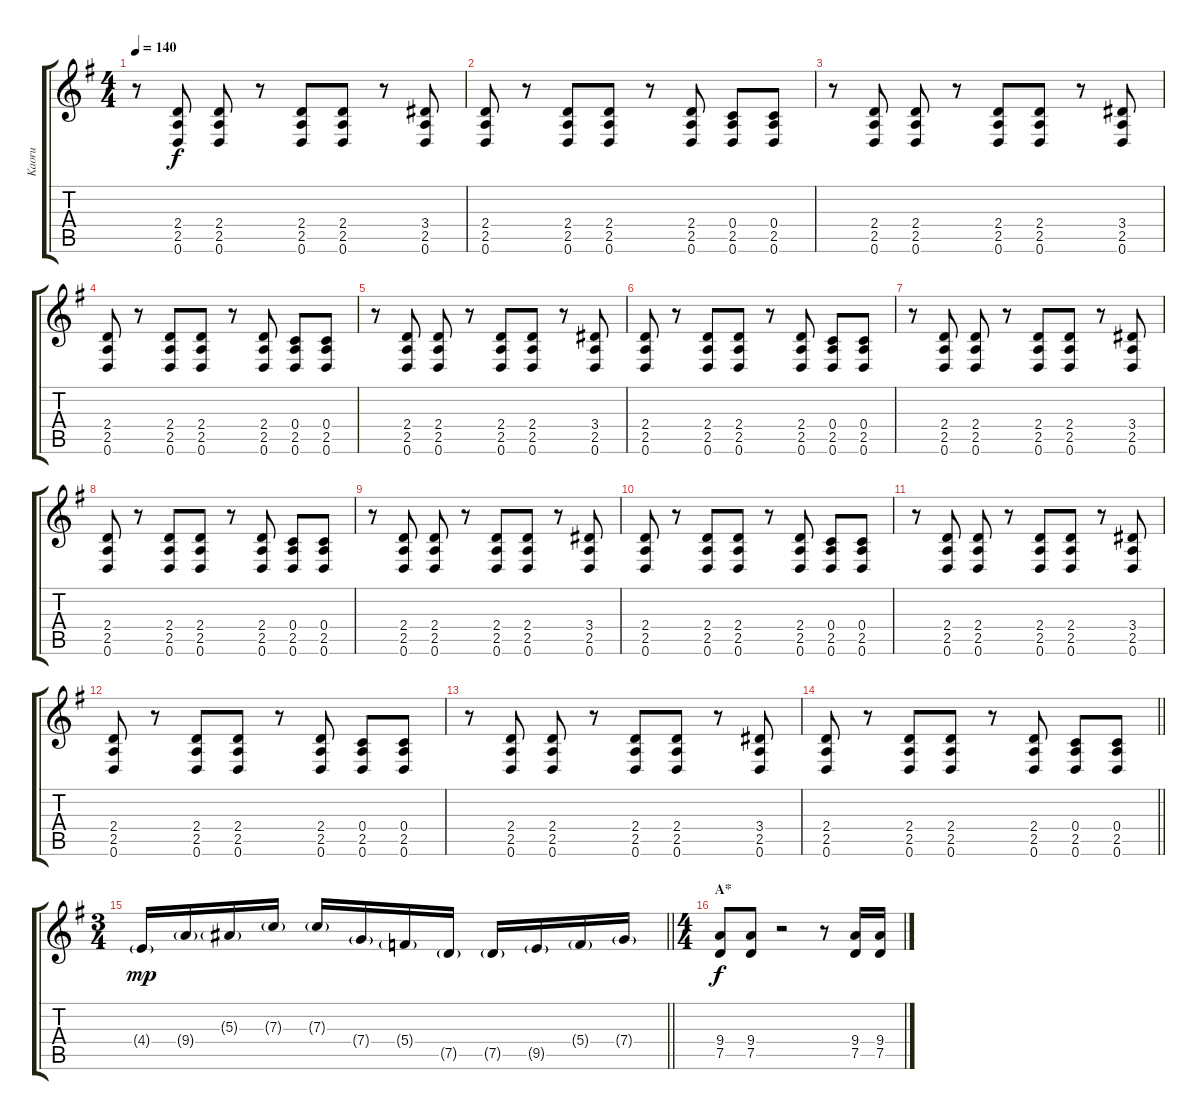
\track ("Kaoru" "Kaoru") {instrument overdrivenguitar}
\staff {score tabs}
\tuning (D4 A3 F3 C3 G2 D2) {hide}
\ts (4 4)
\tempo 140
\clef g2
\ks g
r.8{dy f} (2.4 2.5 0.6).8 (2.4 2.5 0.6).8 r.8 (2.4 2.5 0.6).8 (2.4 2.5 0.6).8 r.8 (3.4 2.5 0.6).8 |
(2.4 2.5 0.6).8 r.8 (2.4 2.5 0.6).8 (2.4 2.5 0.6).8 r.8 (2.4 2.5 0.6).8 (0.4 2.5 0.6).8 (0.4 2.5 0.6).8 |
r.8 (2.4 2.5 0.6).8 (2.4 2.5 0.6).8 r.8 (2.4 2.5 0.6).8 (2.4 2.5 0.6).8 r.8 (3.4 2.5 0.6).8 |
(2.4 2.5 0.6).8 r.8 (2.4 2.5 0.6).8 (2.4 2.5 0.6).8 r.8 (2.4 2.5 0.6).8 (0.4 2.5 0.6).8 (0.4 2.5 0.6).8 |
r.8 (2.4 2.5 0.6).8 (2.4 2.5 0.6).8 r.8 (2.4 2.5 0.6).8 (2.4 2.5 0.6).8 r.8 (3.4 2.5 0.6).8 |
(2.4 2.5 0.6).8 r.8 (2.4 2.5 0.6).8 (2.4 2.5 0.6).8 r.8 (2.4 2.5 0.6).8 (0.4 2.5 0.6).8 (0.4 2.5 0.6).8 |
r.8 (2.4 2.5 0.6).8 (2.4 2.5 0.6).8 r.8 (2.4 2.5 0.6).8 (2.4 2.5 0.6).8 r.8 (3.4 2.5 0.6).8 |
(2.4 2.5 0.6).8 r.8 (2.4 2.5 0.6).8 (2.4 2.5 0.6).8 r.8 (2.4 2.5 0.6).8 (0.4 2.5 0.6).8 (0.4 2.5 0.6).8 |
r.8 (2.4 2.5 0.6).8 (2.4 2.5 0.6).8 r.8 (2.4 2.5 0.6).8 (2.4 2.5 0.6).8 r.8 (3.4 2.5 0.6).8 |
(2.4 2.5 0.6).8 r.8 (2.4 2.5 0.6).8 (2.4 2.5 0.6).8 r.8 (2.4 2.5 0.6).8 (0.4 2.5 0.6).8 (0.4 2.5 0.6).8 |
r.8 (2.4 2.5 0.6).8 (2.4 2.5 0.6).8 r.8 (2.4 2.5 0.6).8 (2.4 2.5 0.6).8 r.8 (3.4 2.5 0.6).8 |
(2.4 2.5 0.6).8 r.8 (2.4 2.5 0.6).8 (2.4 2.5 0.6).8 r.8 (2.4 2.5 0.6).8 (0.4 2.5 0.6).8 (0.4 2.5 0.6).8 |
r.8 (2.4 2.5 0.6).8 (2.4 2.5 0.6).8 r.8 (2.4 2.5 0.6).8 (2.4 2.5 0.6).8 r.8 (3.4 2.5 0.6).8 |
\barLineRight lightlight
(2.4 2.5 0.6).8 r.8 (2.4 2.5 0.6).8 (2.4 2.5 0.6).8 r.8 (2.4 2.5 0.6).8 (0.4 2.5 0.6).8 (0.4 2.5 0.6).8 |
\ts (3 4)
\barLineRight lightlight
4.4{g}.16{dy mp instrument lead2sawtooth} 9.4{g}.16 5.3{g}.16 7.3{g}.16 7.3{g}.16 7.4{g}.16 5.4{g}.16 7.5{g}.16 7.5{g}.16 9.5{g}.16 5.4{g}.16 7.4{g}.16 |
\ts (4 4)
\section ("" "A*")
(9.4 7.5).8{dy f volume 0 instrument overdrivenguitar} (9.4 7.5).8 r.2 r.8 (9.4 7.5).16 (9.4 7.5).16
